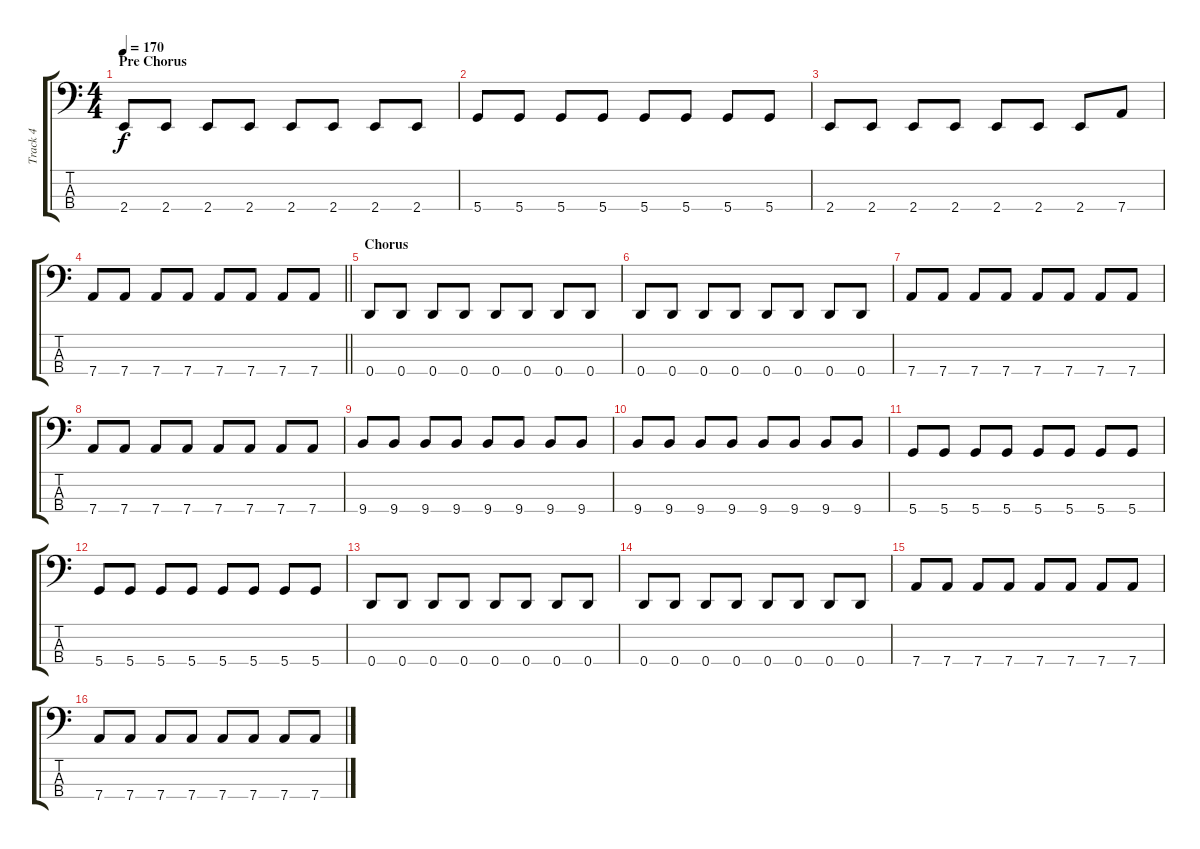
\track ("Track 4" "Track 4") {instrument electricbassfinger}
\staff {score tabs}
\tuning (G2 D2 A1 D1) {hide}
\ts (4 4)
\section ("" "Pre Chorus")
\tempo 170
\clef f4
\ks c
2.4.8{dy f} 2.4.8 2.4.8 2.4.8 2.4.8 2.4.8 2.4.8 2.4.8 |
5.4.8 5.4.8 5.4.8 5.4.8 5.4.8 5.4.8 5.4.8 5.4.8 |
2.4.8 2.4.8 2.4.8 2.4.8 2.4.8 2.4.8 2.4.8 7.4.8 |
\barLineRight lightlight
7.4.8 7.4.8 7.4.8 7.4.8 7.4.8 7.4.8 7.4.8 7.4.8 |
\section ("" "Chorus")
0.4.8 0.4.8 0.4.8 0.4.8 0.4.8 0.4.8 0.4.8 0.4.8 |
0.4.8 0.4.8 0.4.8 0.4.8 0.4.8 0.4.8 0.4.8 0.4.8 |
7.4.8 7.4.8 7.4.8 7.4.8 7.4.8 7.4.8 7.4.8 7.4.8 |
7.4.8 7.4.8 7.4.8 7.4.8 7.4.8 7.4.8 7.4.8 7.4.8 |
9.4.8 9.4.8 9.4.8 9.4.8 9.4.8 9.4.8 9.4.8 9.4.8 |
9.4.8 9.4.8 9.4.8 9.4.8 9.4.8 9.4.8 9.4.8 9.4.8 |
5.4.8 5.4.8 5.4.8 5.4.8 5.4.8 5.4.8 5.4.8 5.4.8 |
5.4.8 5.4.8 5.4.8 5.4.8 5.4.8 5.4.8 5.4.8 5.4.8 |
0.4.8 0.4.8 0.4.8 0.4.8 0.4.8 0.4.8 0.4.8 0.4.8 |
0.4.8 0.4.8 0.4.8 0.4.8 0.4.8 0.4.8 0.4.8 0.4.8 |
7.4.8 7.4.8 7.4.8 7.4.8 7.4.8 7.4.8 7.4.8 7.4.8 |
7.4.8 7.4.8 7.4.8 7.4.8 7.4.8 7.4.8 7.4.8 7.4.8
